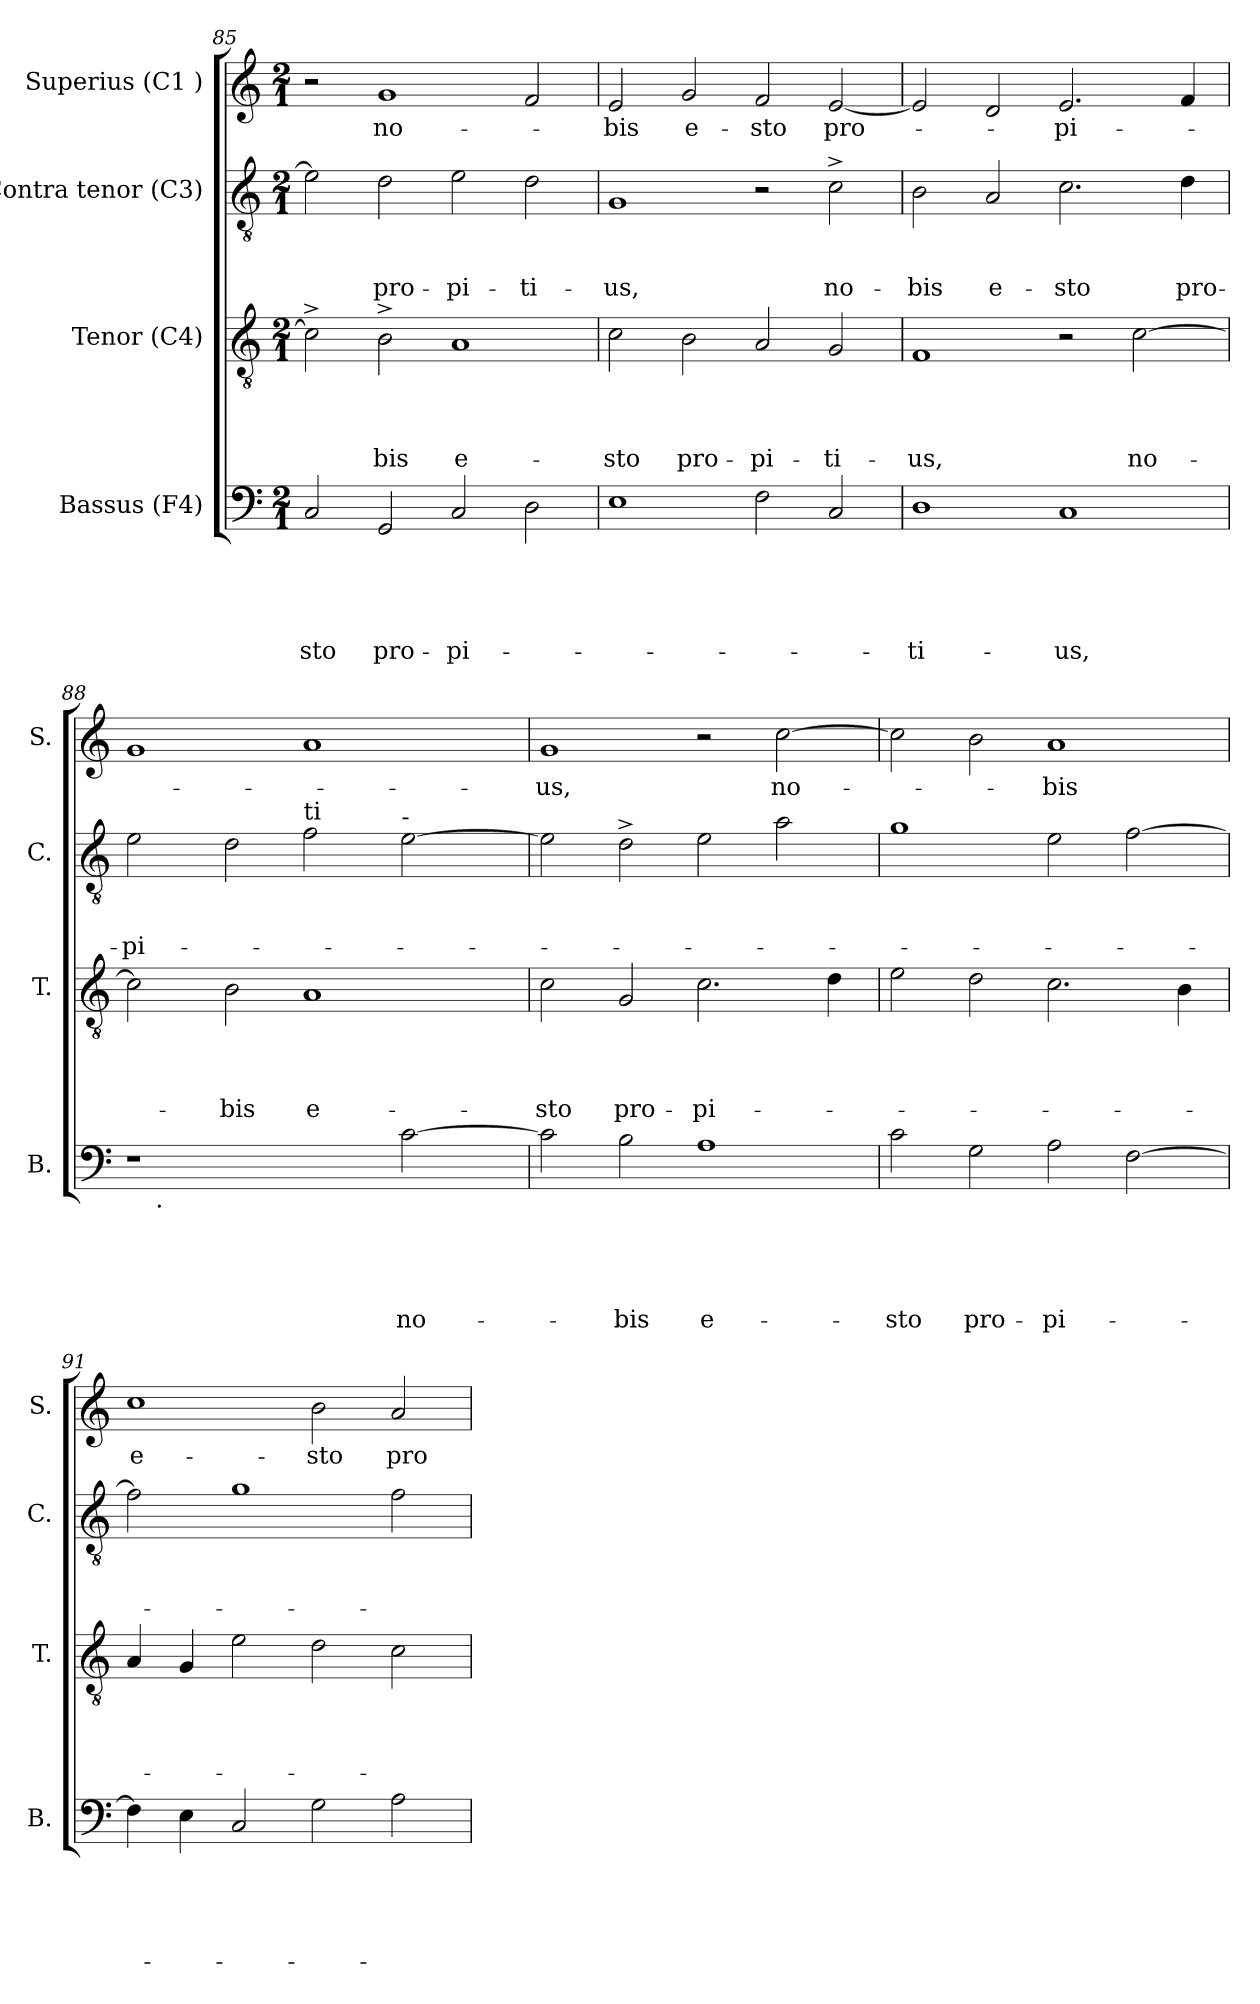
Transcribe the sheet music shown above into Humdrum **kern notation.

**kern	**text	**text	**text	**text	**text	**kern	**text	**text	**text	**text	**kern	**text	**text	**text	**kern	**text
*part4	*part4	*part4	*part4	*part4	*part4	*part3	*part3	*part3	*part3	*part3	*part2	*part2	*part2	*part2	*part1	*part1
*staff4	*staff4	*staff4	*staff4	*staff4	*staff4	*staff3	*staff3	*staff3	*staff3	*staff3	*staff2	*staff2	*staff2	*staff2	*staff1	*staff1
*I"Bassus (F4)	*	*	*	*	*	*I"Tenor (C4)	*	*	*	*	*I"Contra tenor (C3)	*	*	*	*I"Superius (C1 )	*
*I'B.	*	*	*	*	*	*I'T.	*	*	*	*	*I'C.	*	*	*	*I'S.	*
!!LO:LB:g=z
*clefF4	*	*	*	*	*	*clefGv2	*	*	*	*	*clefGv2	*	*	*	*clefG2	*
*k[]	*	*	*	*	*	*k[]	*	*	*	*	*k[]	*	*	*	*k[]	*
*C:	*	*	*	*	*	*C:	*	*	*	*	*C:	*	*	*	*C:	*
*M2/1	*	*	*	*	*	*M2/1	*	*	*	*	*M2/1	*	*	*	*M2/1	*
=85	=85	=85	=85	=85	=85	=85	=85	=85	=85	=85	=85	=85	=85	=85	=85	=85
!	!	!	!	!	!LO:LY:b	!	!	!	!	!	!	!	!	!	!	!
2C/	.	.	.	.	-sto	2c^>\]	.	.	.	.	2e\]	.	.	.	2r	.
!	!	!	!	!	!LO:LY:b	!	!	!	!	!LO:LY:b	!	!	!	!LO:LY:b	!	!LO:LY:b
2GG/	.	.	.	.	pro-	2B^>\	.	.	.	-bis	2d\	.	.	pro-	1g	no-
!	!	!	!	!	!LO:LY:b	!	!	!	!	!LO:LY:b:rj	!	!	!	!LO:LY:b	!	!
2C/	.	.	.	.	-pi-	1A	.	.	.	e-	2e\	.	.	-pi-	.	.
!	!	!	!	!	!	!	!	!	!	!	!	!	!	!LO:LY:b	!	!
2D\	.	.	.	.	.	.	.	.	.	.	2d\	.	.	-ti-	2f/	.
=86	=86	=86	=86	=86	=86	=86	=86	=86	=86	=86	=86	=86	=86	=86	=86	=86
!	!	!	!	!	!	!	!	!	!	!LO:LY:b	!	!	!	!LO:LY:b	!	!LO:LY:b
1E	.	.	.	.	.	2c\	.	.	.	-sto	1G	.	.	-us,	2e/	-bis
!	!	!	!	!	!	!	!	!	!	!LO:LY:b	!	!	!	!	!	!LO:LY:b
.	.	.	.	.	.	2B\	.	.	.	pro-	.	.	.	.	2g/	e-
!	!	!	!	!	!	!	!	!	!	!LO:LY:b	!	!	!	!	!	!LO:LY:b
2F\	.	.	.	.	.	2A/	.	.	.	-pi-	2r	.	.	.	2f/	-sto
!	!	!	!	!	!	!	!	!	!	!LO:LY:b	!	!	!	!LO:LY:b	!	!LO:LY:b
2C/	.	.	.	.	.	2G/	.	.	.	-ti-	2c^>\	.	.	no-	[<2e/	pro-
=87	=87	=87	=87	=87	=87	=87	=87	=87	=87	=87	=87	=87	=87	=87	=87	=87
!	!	!	!	!	!LO:LY:b	!	!	!	!	!LO:LY:b	!	!	!	!LO:LY:b	!	!
1D	.	.	.	.	-ti-	1F	.	.	.	-us,	2B\	.	.	-bis	2e/]	.
!	!	!	!	!	!	!	!	!	!	!	!	!	!	!LO:LY:b	!	!
.	.	.	.	.	.	.	.	.	.	.	2A/	.	.	e-	2d/	.
!	!	!	!	!	!LO:LY:b	!	!	!	!	!	!	!	!	!LO:LY:b	!	!LO:LY:b
1C	.	.	.	.	-us,	2r	.	.	.	.	2.c\	.	.	-sto	2.e/	-pi-
!	!	!	!	!	!	!	!	!	!	!LO:LY:b	!	!	!	!	!	!
.	.	.	.	.	.	[>2c\	.	.	.	no-	.	.	.	.	.	.
!	!	!	!	!	!	!	!	!	!	!	!	!	!	!LO:LY:b	!	!
.	.	.	.	.	.	.	.	.	.	.	4d\	.	.	pro-	4f/	.
=88	=88	=88	=88	=88	=88	=88	=88	=88	=88	=88	=88	=88	=88	=88	=88	=88
!	!	!	!	!	!	!	!	!	!	!	!	!	!	!LO:LY:b	!	!
*^	*	*	*	*	*	*	*	*	*	*	*	*	*	*	*	*
1r	16.ryy	.	.	.	.	.	2c\]	.	.	.	.	2e\	.	.	-pi-	1g	.
!	!LO:TX:b:t=.	!	!	!	!	!	!	!	!	!	!	!	!	!	!	!	!
.	1ryy	.	.	.	.	.	.	.	.	.	.	.	.	.	.	.	.
!	!	!	!	!	!	!	!	!	!	!	!LO:LY:b	!	!	!	!	!	!
.	.	.	.	.	.	.	2B\	.	.	.	-bis	2d\	.	.	.	.	.
!	!	!	!	!	!	!	!	!	!	!	!	!LO:TX:a:t=ti	!	!	!	!	!
!	!	!	!	!	!	!	!	!	!	!	!LO:LY:b:rj	!	!	!	!	!	!
2ryy	.	.	.	.	.	.	1A	.	.	.	e-	2f\	.	.	.	1a	.
.	2ryy	.	.	.	.	.	.	.	.	.	.	.	.	.	.	.	.
!	!	!	!	!	!	!	!	!	!	!	!	!LO:TX:a:t=-	!	!	!	!	!
!	!	!	!	!	!	!LO:LY:b	!	!	!	!	!	!	!	!	!	!	!
[<2c\	.	.	.	.	.	no-	.	.	.	.	.	[<2e\	.	.	.	.	.
.	4ryy	.	.	.	.	.	.	.	.	.	.	.	.	.	.	.	.
.	8ryy	.	.	.	.	.	.	.	.	.	.	.	.	.	.	.	.
.	32ryy	.	.	.	.	.	.	.	.	.	.	.	.	.	.	.	.
!!LO:LB:g=z
=89	=89	=89	=89	=89	=89	=89	=89	=89	=89	=89	=89	=89	=89	=89	=89	=89	=89
!	!	!	!	!	!	!	!	!	!	!	!LO:LY:b	!	!	!	!	!	!LO:LY:b
*v	*v	*	*	*	*	*	*	*	*	*	*	*	*	*	*	*	*
2c\]	.	.	.	.	.	2c\	.	.	.	-sto	2e\]	.	.	.	1g	-us,
!	!	!	!	!	!LO:LY:b	!	!	!	!	!LO:LY:b	!	!	!	!	!	!
2B\	.	.	.	.	-bis	2G/	.	.	.	pro-	2d^>\	.	.	.	.	.
!	!	!	!	!	!LO:LY:b:rj	!	!	!	!	!LO:LY:b	!	!	!	!	!	!
1A	.	.	.	.	e-	2.c\	.	.	.	-pi-	2e\	.	.	.	2r	.
!	!	!	!	!	!	!	!	!	!	!	!	!	!	!	!	!LO:LY:b
.	.	.	.	.	.	.	.	.	.	.	2a\	.	.	.	[>2cc\	no-
.	.	.	.	.	.	4d\	.	.	.	.	.	.	.	.	.	.
=90	=90	=90	=90	=90	=90	=90	=90	=90	=90	=90	=90	=90	=90	=90	=90	=90
!	!	!	!	!	!LO:LY:b	!	!	!	!	!	!	!	!	!	!	!
2c\	.	.	.	.	-sto	2e\	.	.	.	.	1g	.	.	.	2cc\]	.
!	!	!	!	!	!LO:LY:b	!	!	!	!	!	!	!	!	!	!	!
2G\	.	.	.	.	pro-	2d\	.	.	.	.	.	.	.	.	2b\	.
!	!	!	!	!	!LO:LY:b	!	!	!	!	!	!	!	!	!	!	!LO:LY:b
2A\	.	.	.	.	-pi-	2.c\	.	.	.	.	2e\	.	.	.	1a	-bis
[>2F\	.	.	.	.	.	.	.	.	.	.	[>2f\	.	.	.	.	.
.	.	.	.	.	.	4B\	.	.	.	.	.	.	.	.	.	.
=91	=91	=91	=91	=91	=91	=91	=91	=91	=91	=91	=91	=91	=91	=91	=91	=91
!	!	!	!	!	!	!	!	!	!	!	!	!	!	!	!	!LO:LY:b:rj
4F\]	.	.	.	.	.	4A/	.	.	.	.	2f\]	.	.	.	1cc	e-
4E\	.	.	.	.	.	4G/	.	.	.	.	.	.	.	.	.	.
2C/	.	.	.	.	.	2e\	.	.	.	.	1g	.	.	.	.	.
!	!	!	!	!	!	!	!	!	!	!	!	!	!	!	!	!LO:LY:b
2G\	.	.	.	.	.	2d\	.	.	.	.	.	.	.	.	2b\	-sto
!	!	!	!	!	!	!	!	!	!	!	!	!	!	!	!	!LO:LY:b
2A\	.	.	.	.	.	2c\	.	.	.	.	2f\	.	.	.	2a/	pro-
=	=	=	=	=	=	=	=	=	=	=	=	=	=	=	=	=
*-	*-	*-	*-	*-	*-	*-	*-	*-	*-	*-	*-	*-	*-	*-	*-	*-
